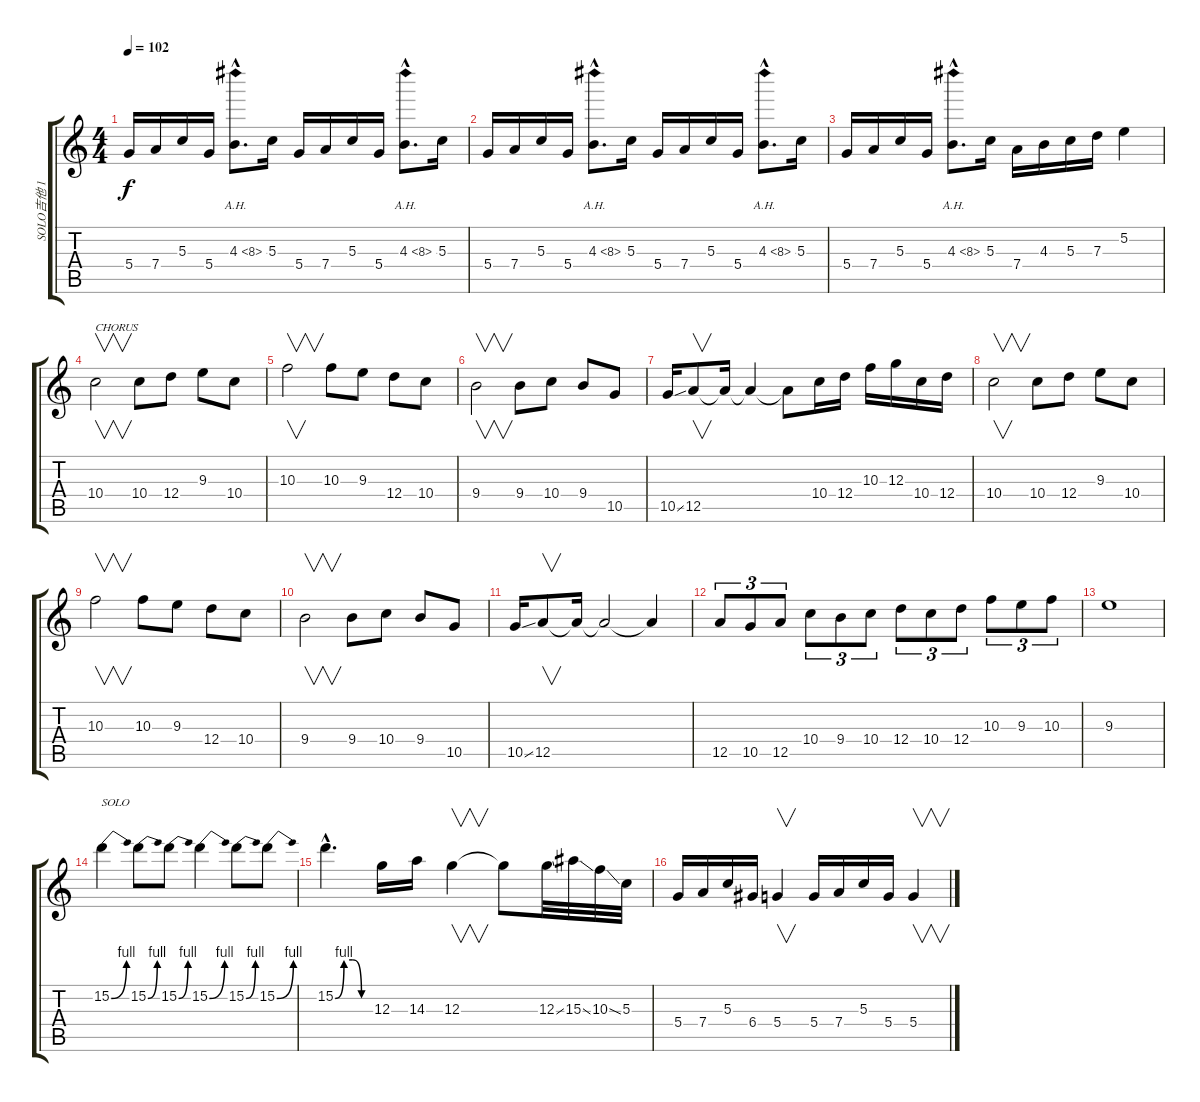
\track ("SOLO吉他 1" "SOLO吉他 1") {instrument distortionguitar}
\staff {score tabs}
\tuning (E4 B3 G3 D3 A2 E2) {hide}
\ts (4 4)
\tempo 102
\clef g2
\ks c
5.4.16{dy f} 7.4.16 5.3.16 5.4.16 4.3{ah 4 hac}.8{d} 5.3.16 5.4.16 7.4.16 5.3.16 5.4.16 4.3{ah 4 hac}.8{d} 5.3.16 |
5.4.16 7.4.16 5.3.16 5.4.16 4.3{ah 4 hac}.8{d} 5.3.16 5.4.16 7.4.16 5.3.16 5.4.16 4.3{ah 4 hac}.8{d} 5.3.16 |
5.4.16 7.4.16 5.3.16 5.4.16 4.3{ah 4 hac}.8{d} 5.3.16 7.4.16 4.3.16 5.3.16 7.3.16 5.2.4 |
10.4.2{v txt "CHORUS"} 10.4.8 12.4.8 9.3.8 10.4.8 |
10.3.2{v volume 14} 10.3.8 9.3.8 12.4.8 10.4.8 |
9.4.2{v volume 10} 9.4.8 10.4.8 9.4.8 10.5.8 |
10.5{ss}.16 12.5.8{v} 12.5{t}.16 12.5{t}.4 12.5{t}.8 10.4.16{volume 14} 12.4.16 10.3.16 12.3.16 10.4.16 12.4.16 |
10.4.2{v volume 10} 10.4.8 12.4.8 9.3.8 10.4.8 |
10.3.2{v volume 14} 10.3.8 9.3.8 12.4.8 10.4.8 |
9.4.2{v volume 10} 9.4.8 10.4.8 9.4.8 10.5.8 |
10.5{ss}.16 12.5.8{v} 12.5{t}.16 12.5{t}.2 12.5{t}.4 |
12.5.8{tu (3 2)} 10.5.8{tu (3 2)} 12.5.8{tu (3 2)} 10.4.8{tu (3 2)} 9.4.8{tu (3 2)} 10.4.8{tu (3 2)} 12.4.8{tu (3 2)} 10.4.8{tu (3 2)} 12.4.8{tu (3 2)} 10.3.8{tu (3 2)} 9.3.8{tu (3 2)} 10.3.8{tu (3 2)} |
9.3.1 |
15.2{be (bend 0 0 60 4)}.4{txt "SOLO" volume 16} 15.2{be (bend 0 0 60 4)}.8 15.2{be (bend 0 0 60 4)}.8 15.2{be (bend 0 0 60 4)}.4 15.2{be (bend 0 0 60 4)}.8 15.2{be (bend 0 0 60 4)}.8 |
15.2{be (custom 0 0 15 4 30 4 45 0 60 0) hac}.4{d} 12.3.16 14.3.16 12.3.4{v} 12.3{t}.8 12.3{ss}.32 15.3{ss}.32 10.3{ss}.32 5.3.32 |
5.4.16 7.4.16 5.3.16 6.4.16 5.4.4{v} 5.4.16 7.4.16 5.3.16 5.4.16 5.4.4{v}
